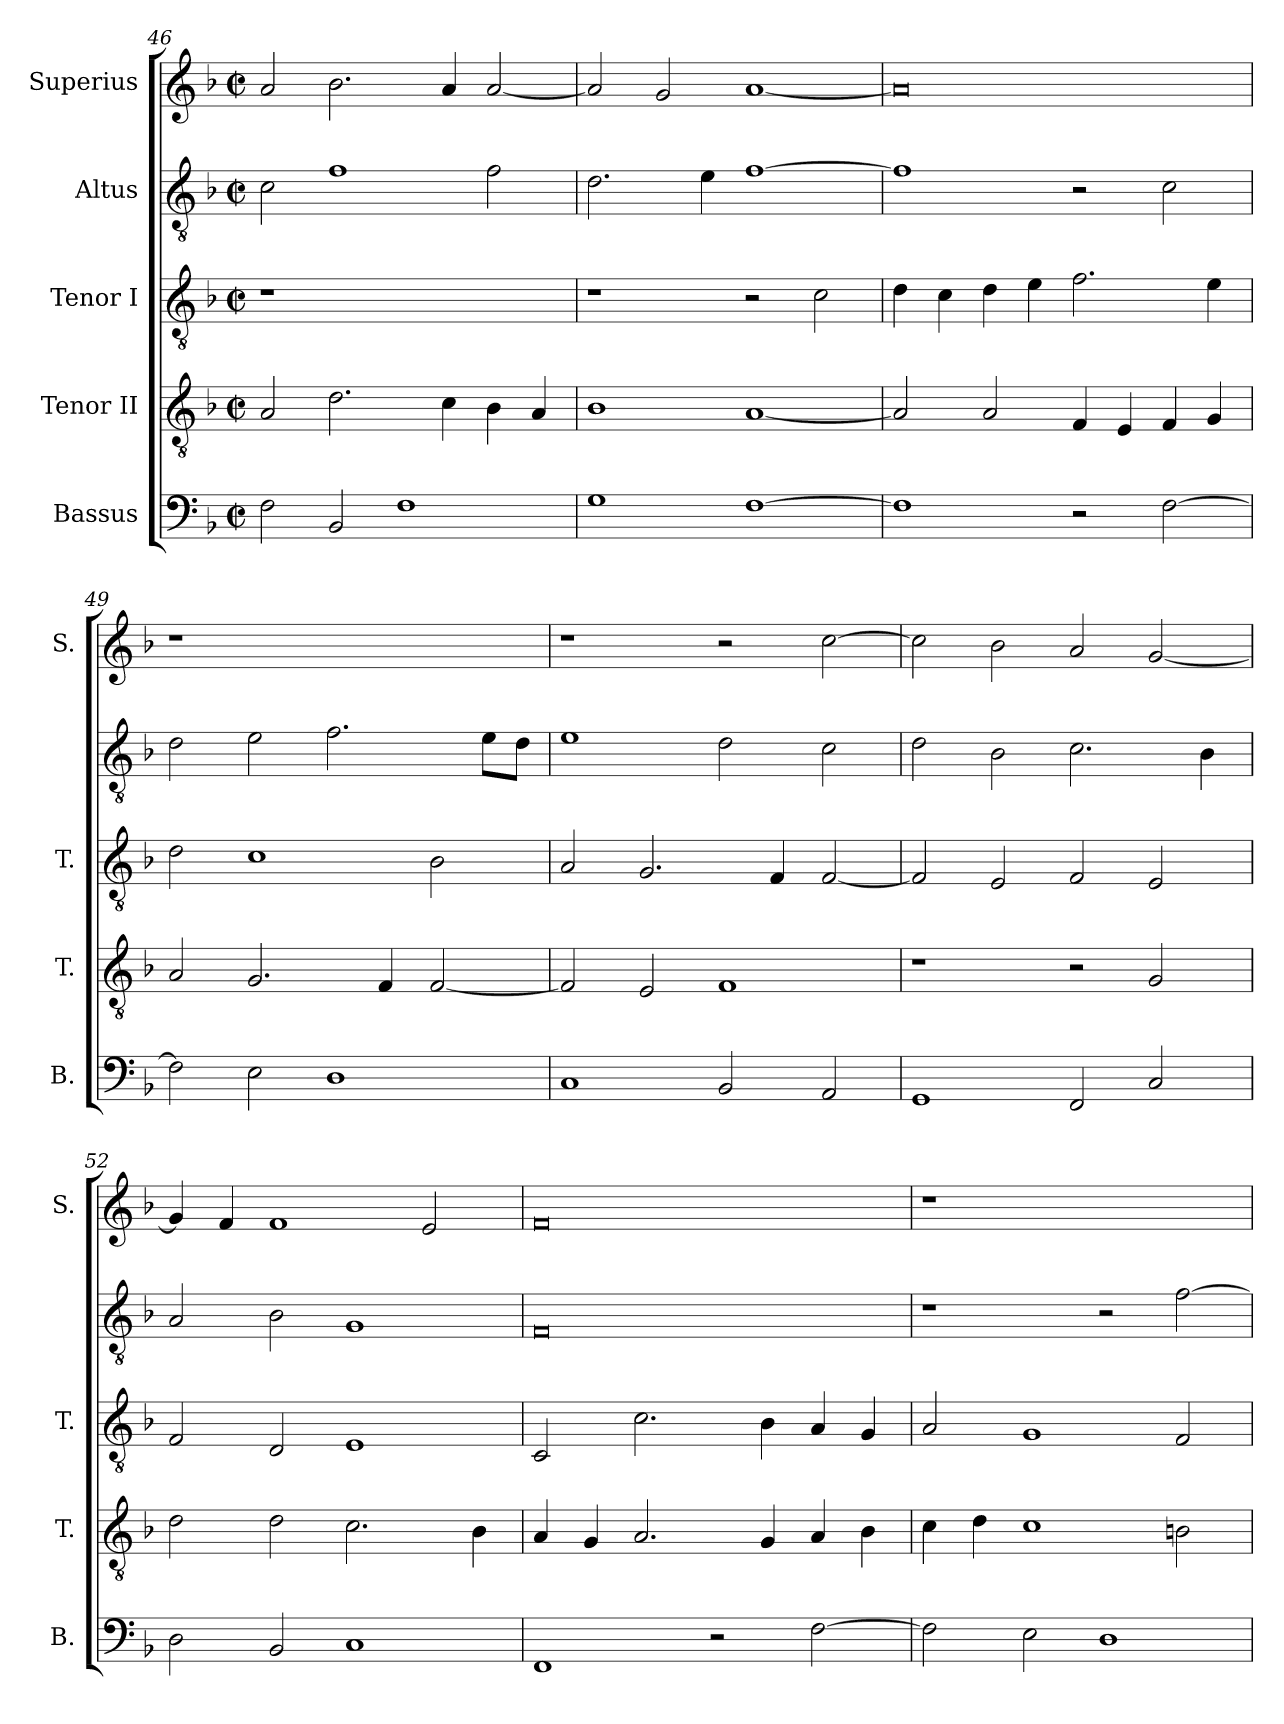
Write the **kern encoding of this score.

**kern	**kern	**kern	**kern	**kern
*part5	*part4	*part3	*part2	*part1
*staff5	*staff4	*staff3	*staff2	*staff1
*I"Bassus	*I"Tenor II	*I"Tenor I	*I"Altus	*I"Superius
*I'B.	*I'T.	*I'T.	*	*I'S.
!!LO:PB:g=z
*clefF4	*clefGv2	*clefGv2	*clefGv2	*clefG2
*	*ITrd7c12	*ITrd7c12	*ITrd7c12	*
*k[b-]	*k[b-]	*k[b-]	*k[b-]	*k[b-]
*F:	*F:	*F:	*F:	*F:
*M2/2	*M2/2	*M2/2	*M2/2	*M2/2
*met(c|)	*met(c|)	*met(c|)	*met(c|)	*met(c|)
=46	=46	=46	=46	=46
!	!	!LO:N:vis=1	!	!
2Fi\	2AAi/	1r	2Ci\	2ai/
2BB-i/	2.Di\	.	1Fi	2.b-i\
1Fi	.	1ryy	.	.
.	4Ci\	.	.	4ai/
.	4BB-i\	.	2Fi\	[<2ai/
.	4AAi/	.	.	.
=47	=47	=47	=47	=47
1Gi	1BB-i	1r	2.Di\	2ai/]
.	.	.	.	2gi/
.	.	.	4Ei\	.
[>1Fi	[<1AAi	2r	[>1Fi	[<1ai
.	.	2Ci\	.	.
=48	=48	=48	=48	=48
1Fi]	2AAi/]	4Di\	1Fi]	0ai]
.	.	4Ci\	.	.
.	2AAi/	4Di\	.	.
.	.	4Ei\	.	.
2r	4FFi/	2.Fi\	2r	.
.	4EEi/	.	.	.
[>2Fi\	4FFi/	.	2Ci\	.
.	4GGi/	4Ei\	.	.
=49	=49	=49	=49	=49
!	!	!	!	!LO:N:vis=1
2Fi\]	2AAi/	2Di\	2Di\	1r
2Ei\	2.GGi/	1Ci	2Ei\	.
1Di	.	.	2.Fi\	1ryy
.	4FFi/	.	.	.
.	[<2FFi/	2BB-i\	.	.
.	.	.	8Ei\L	.
.	.	.	8Di\J	.
!!LO:LB:g=z
=50	=50	=50	=50	=50
1Ci	2FFi/]	2AAi/	1Ei	1r
.	2EEi/	2.GGi/	.	.
2BB-i/	1FFi	.	2Di\	2r
.	.	4FFi/	.	.
2AAi/	.	[<2FFi/	2Ci\	[>2cci\
=51	=51	=51	=51	=51
1GGi	1r	2FFi/]	2Di\	2cci\]
.	.	2EEi/	2BB-i\	2b-i\
2FFi/	2r	2FFi/	2.Ci\	2ai/
2Ci/	2GGi/	2EEi/	.	[<2gi/
.	.	.	4BB-i\	.
=52	=52	=52	=52	=52
2Di\	2Di\	2FFi/	2AAi/	4gi/]
.	.	.	.	4fi/
2BB-i/	2Di\	2DDi/	2BB-i\	1fi
1Ci	2.Ci\	1EEi	1GGi	.
.	.	.	.	2ei/
.	4BB-i\	.	.	.
=53	=53	=53	=53	=53
1FFi	4AAi/	2CCi/	0FFi	0fi
.	4GGi/	.	.	.
.	2.AAi/	2.Ci\	.	.
2r	.	.	.	.
.	4GGi/	4BB-i\	.	.
[>2Fi\	4AAi/	4AAi/	.	.
.	4BB-i\	4GGi/	.	.
=54	=54	=54	=54	=54
!	!	!	!	!LO:N:vis=1
2Fi\]	4Ci\	2AAi/	1r	1r
.	4Di\	.	.	.
2Ei\	1Ci	1GGi	.	.
1Di	.	.	2r	1ryy
.	2BBni\	2FFi/	[>2Fi\	.
=	=	=	=	=
*-	*-	*-	*-	*-
